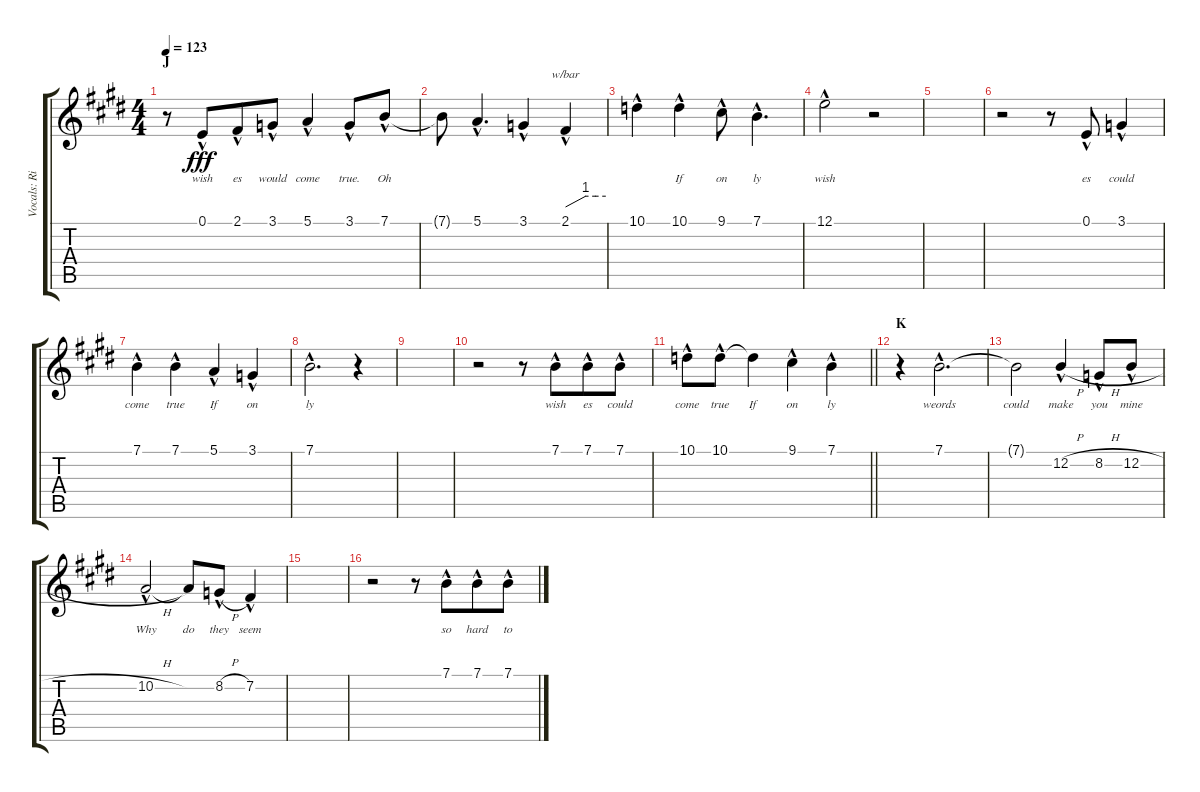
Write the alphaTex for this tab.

\track ("Vocals: Rik" "Vocals: Ri") {instrument lead2sawtooth}
\staff {score tabs}
\tuning (E4 B3 G3 D3 A2 E2) {hide}
\ts (4 4)
\section ("" "J")
\tempo 123
\clef g2
\ks e
r.8{dy fff} 0.1{hac}.8{lyrics (0 "wish") lyrics (1 "") lyrics (2 "") lyrics (3 "") lyrics (4 "") beam merge} 2.1{hac}.8{lyrics (0 "es") lyrics (1 "") lyrics (2 "") lyrics (3 "") lyrics (4 "")} 3.1{hac}.8{lyrics (0 "would") lyrics (1 "") lyrics (2 "") lyrics (3 "") lyrics (4 "")} 5.1{hac}.4{lyrics (0 "come") lyrics (1 "") lyrics (2 "") lyrics (3 "") lyrics (4 "")} 3.1{hac}.8{lyrics (0 "true.") lyrics (1 "") lyrics (2 "") lyrics (3 "") lyrics (4 "")} 7.1{hac}.8{lyrics (0 "Oh") lyrics (1 "") lyrics (2 "") lyrics (3 "") lyrics (4 "")} |
7.1{t}.8{lyrics (0 "") lyrics (1 "") lyrics (2 "") lyrics (3 "") lyrics (4 "")} 5.1{hac}.4{d lyrics (0 "") lyrics (1 "") lyrics (2 "") lyrics (3 "") lyrics (4 "")} 3.1{hac}.4{lyrics (0 "") lyrics (1 "") lyrics (2 "") lyrics (3 "") lyrics (4 "")} 2.1{hac}.4{tbe (custom default 0 0 30 4 45 4 60 4) lyrics (0 "") lyrics (1 "") lyrics (2 "") lyrics (3 "") lyrics (4 "")} |
10.1{hac}.4{lyrics (0 "") lyrics (1 "") lyrics (2 "") lyrics (3 "") lyrics (4 "")} 10.1{hac}.4{lyrics (0 "If") lyrics (1 "") lyrics (2 "") lyrics (3 "") lyrics (4 "")} 9.1{hac}.8{lyrics (0 "on") lyrics (1 "") lyrics (2 "") lyrics (3 "") lyrics (4 "")} 7.1{hac}.4{d lyrics (0 "ly") lyrics (1 "") lyrics (2 "") lyrics (3 "") lyrics (4 "")} |
12.1{hac}.2{lyrics (0 "wish") lyrics (1 "") lyrics (2 "") lyrics (3 "") lyrics (4 "")} r.2 |
|
r.2 r.8 0.1{hac}.8{lyrics (0 "es") lyrics (1 "") lyrics (2 "") lyrics (3 "") lyrics (4 "")} 3.1{hac}.4{lyrics (0 "could") lyrics (1 "") lyrics (2 "") lyrics (3 "") lyrics (4 "")} |
7.1{hac}.4{lyrics (0 "come") lyrics (1 "") lyrics (2 "") lyrics (3 "") lyrics (4 "")} 7.1{hac}.4{lyrics (0 "true") lyrics (1 "") lyrics (2 "") lyrics (3 "") lyrics (4 "")} 5.1{hac}.4{lyrics (0 "If") lyrics (1 "") lyrics (2 "") lyrics (3 "") lyrics (4 "")} 3.1{hac}.4{lyrics (0 "on") lyrics (1 "") lyrics (2 "") lyrics (3 "") lyrics (4 "")} |
7.1{hac}.2{d lyrics (0 "ly") lyrics (1 "") lyrics (2 "") lyrics (3 "") lyrics (4 "")} r.4 |
|
r.2 r.8 7.1{hac}.8{lyrics (0 "wish") lyrics (1 "") lyrics (2 "") lyrics (3 "") lyrics (4 "") beam merge} 7.1{hac}.8{lyrics (0 "es") lyrics (1 "") lyrics (2 "") lyrics (3 "") lyrics (4 "")} 7.1{hac}.8{lyrics (0 "could") lyrics (1 "") lyrics (2 "") lyrics (3 "") lyrics (4 "")} |
\barLineRight lightlight
10.1{hac}.8{lyrics (0 "come") lyrics (1 "") lyrics (2 "") lyrics (3 "") lyrics (4 "")} 10.1{hac}.8{lyrics (0 "true") lyrics (1 "") lyrics (2 "") lyrics (3 "") lyrics (4 "")} 10.1{t}.4{lyrics (0 "If") lyrics (1 "") lyrics (2 "") lyrics (3 "") lyrics (4 "")} 9.1{hac}.4{lyrics (0 "on") lyrics (1 "") lyrics (2 "") lyrics (3 "") lyrics (4 "")} 7.1{hac}.4{lyrics (0 "ly") lyrics (1 "") lyrics (2 "") lyrics (3 "") lyrics (4 "")} |
\section ("" "K")
r.4 7.1{hac}.2{d lyrics (0 "weords") lyrics (1 "") lyrics (2 "") lyrics (3 "") lyrics (4 "")} |
7.1{t}.2{lyrics (0 "could") lyrics (1 "") lyrics (2 "") lyrics (3 "") lyrics (4 "")} 12.2{h hac}.4{lyrics (0 "make") lyrics (1 "") lyrics (2 "") lyrics (3 "") lyrics (4 "") beam merge} 8.2{h hac}.8{lyrics (0 "you") lyrics (1 "") lyrics (2 "") lyrics (3 "") lyrics (4 "")} 12.2{h hac}.8{lyrics (0 "mine") lyrics (1 "") lyrics (2 "") lyrics (3 "") lyrics (4 "")} |
10.2{h hac}.2{lyrics (0 "Why") lyrics (1 "") lyrics (2 "") lyrics (3 "") lyrics (4 "")} 10.2{t}.8{lyrics (0 "do") lyrics (1 "") lyrics (2 "") lyrics (3 "") lyrics (4 "")} 8.2{h hac}.8{lyrics (0 "they") lyrics (1 "") lyrics (2 "") lyrics (3 "") lyrics (4 "")} 7.2{hac}.4{lyrics (0 "seem") lyrics (1 "") lyrics (2 "") lyrics (3 "") lyrics (4 "")} |
|
r.2 r.8 7.1{hac}.8{lyrics (0 "so") lyrics (1 "") lyrics (2 "") lyrics (3 "") lyrics (4 "") beam merge} 7.1{hac}.8{lyrics (0 "hard") lyrics (1 "") lyrics (2 "") lyrics (3 "") lyrics (4 "")} 7.1{hac}.8{lyrics (0 "to") lyrics (1 "") lyrics (2 "") lyrics (3 "") lyrics (4 "")}
